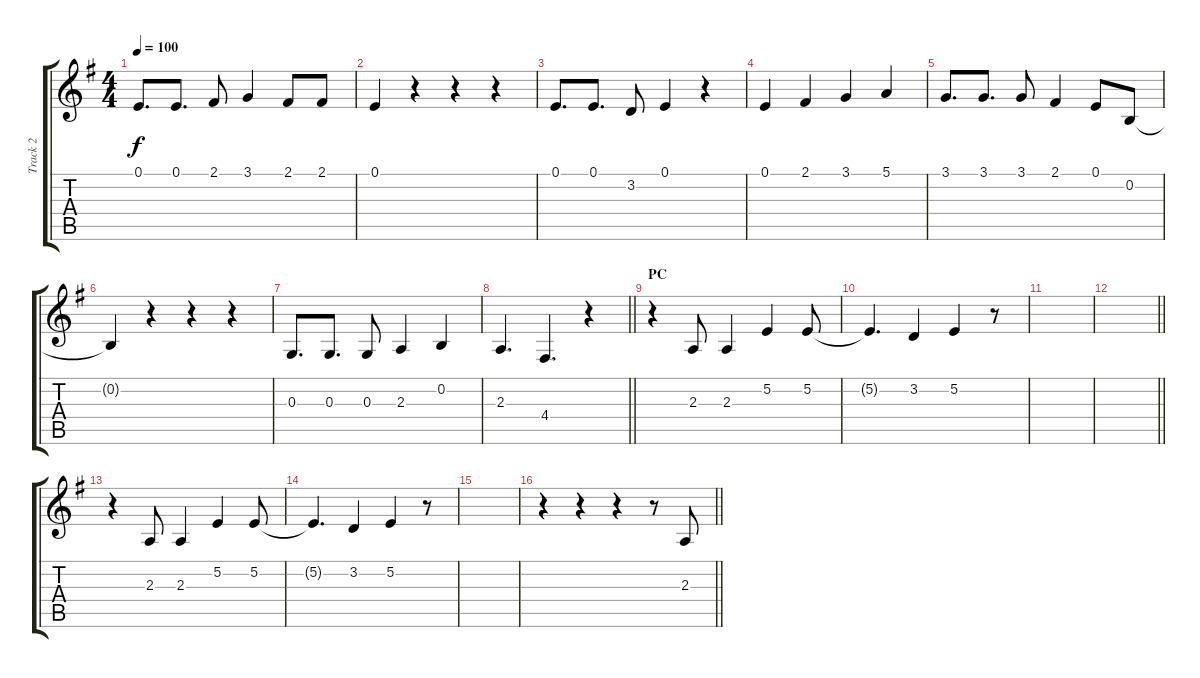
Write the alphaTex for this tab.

\track ("Track 2" "Track 2") {instrument tenorsax}
\staff {score tabs}
\tuning (E4 B3 G3 D3 A2 E2) {hide}
\ts (4 4)
\tempo 100
\clef g2
\ks g
0.1.8{d dy f} 0.1.8{d} 2.1.8 3.1.4 2.1.8 2.1.8 |
0.1.4 r.4 r.4 r.4 |
0.1.8{d} 0.1.8{d} 3.2.8 0.1.4 r.4 |
0.1.4 2.1.4 3.1.4 5.1.4 |
3.1.8{d} 3.1.8{d} 3.1.8 2.1.4 0.1.8 0.2.8 |
0.2{t}.4 r.4 r.4 r.4 |
0.3.8{d} 0.3.8{d} 0.3.8 2.3.4 0.2.4 |
\barLineRight lightlight
2.3.4{d} 4.4.4{d} r.4 |
\section ("" "PC")
r.4 2.3.8 2.3.4 5.2.4 5.2.8 |
5.2{t}.4{d} 3.2.4 5.2.4 r.8 |
|
\barLineRight lightlight
|
r.4 2.3.8 2.3.4 5.2.4 5.2.8 |
5.2{t}.4{d} 3.2.4 5.2.4 r.8 |
|
\barLineRight lightlight
r.4 r.4 r.4 r.8 2.3.8
